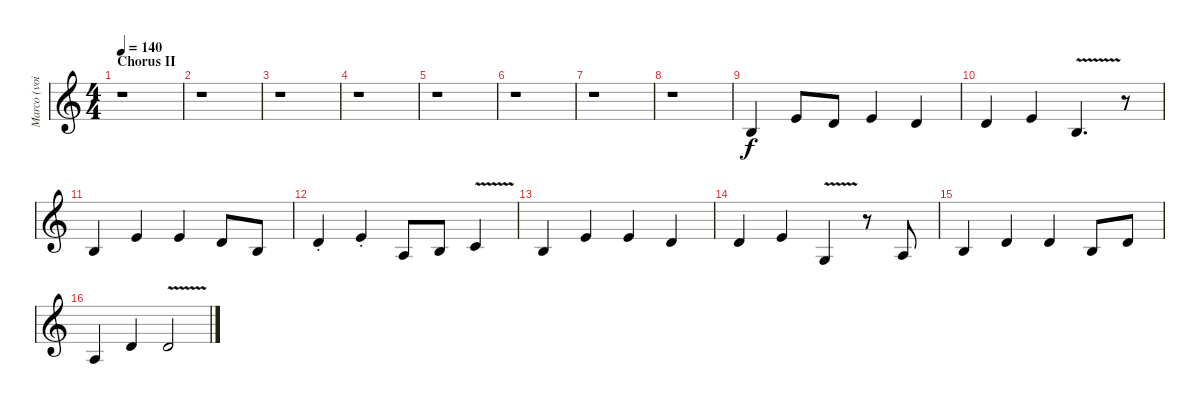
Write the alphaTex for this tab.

\track ("Marco (voice)" "Marco (voi") {instrument oboe}
\staff {score}
\tuning (D4 A3 F3 C3 G2 D2) {hide}
\ts (4 4)
\section ("" "Chorus II")
\tempo 140
\clef g2
\ks aminor
r.1{dy f} |
r.1 |
r.1 |
r.1 |
r.1 |
r.1 |
r.1 |
r.1 |
2.2.4 2.1.8 0.1.8 2.1.4 0.1.4 |
0.1.4 2.1.4 2.2{v}.4{d} r.8 |
2.2.4 2.1.4 2.1.4 0.1.8 2.2.8 |
0.1{st}.4 2.1{st}.4 0.2.8 2.2.8 3.2{v}.4 |
2.2.4 2.1.4 2.1.4 0.1.4 |
0.1.4 2.1.4 2.3{v}.4 r.8 4.3.8 |
2.2.4 5.2.4 5.2.4 2.2.8 0.1.8 |
0.2.4 0.1.4 0.1{v}.2
